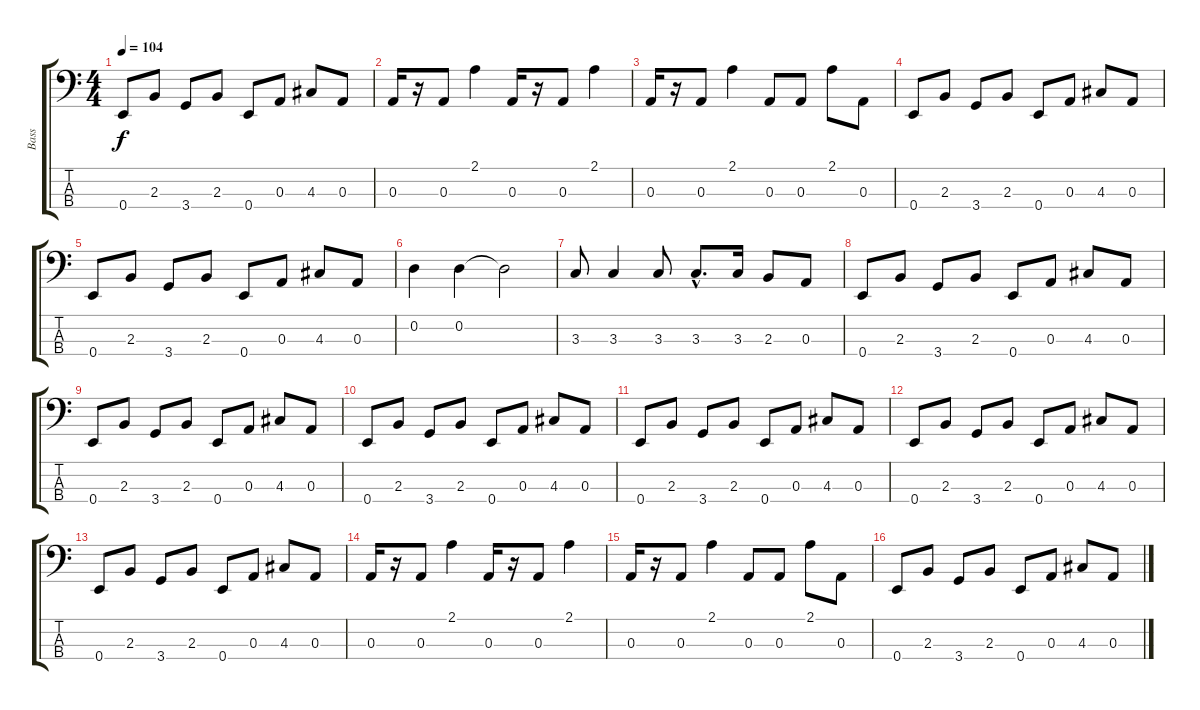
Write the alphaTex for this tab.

\track ("Bass" "Bass") {instrument electricbassfinger}
\staff {score tabs}
\tuning (G2 D2 A1 E1) {hide}
\ts (4 4)
\tempo 104
\clef f4
\ks c
0.4.8{dy f} 2.3.8 3.4.8 2.3.8 0.4.8 0.3.8 4.3.8 0.3.8 |
0.3.16 r.16 0.3.8 2.1.4 0.3.16 r.16 0.3.8 2.1.4 |
0.3.16 r.16 0.3.8 2.1.4 0.3.8 0.3.8 2.1.8 0.3.8 |
0.4.8 2.3.8 3.4.8 2.3.8 0.4.8 0.3.8 4.3.8 0.3.8 |
0.4.8 2.3.8 3.4.8 2.3.8 0.4.8 0.3.8 4.3.8 0.3.8 |
0.2.4 0.2.4 0.2{t}.2 |
3.3.8 3.3.4 3.3.8 3.3{hac}.8{d} 3.3.16 2.3.8 0.3.8 |
0.4.8 2.3.8 3.4.8 2.3.8 0.4.8 0.3.8 4.3.8 0.3.8 |
0.4.8 2.3.8 3.4.8 2.3.8 0.4.8 0.3.8 4.3.8 0.3.8 |
0.4.8 2.3.8 3.4.8 2.3.8 0.4.8 0.3.8 4.3.8 0.3.8 |
0.4.8 2.3.8 3.4.8 2.3.8 0.4.8 0.3.8 4.3.8 0.3.8 |
0.4.8 2.3.8 3.4.8 2.3.8 0.4.8 0.3.8 4.3.8 0.3.8 |
0.4.8 2.3.8 3.4.8 2.3.8 0.4.8 0.3.8 4.3.8 0.3.8 |
0.3.16 r.16 0.3.8 2.1.4 0.3.16 r.16 0.3.8 2.1.4 |
0.3.16 r.16 0.3.8 2.1.4 0.3.8 0.3.8 2.1.8 0.3.8 |
0.4.8 2.3.8 3.4.8 2.3.8 0.4.8 0.3.8 4.3.8 0.3.8
